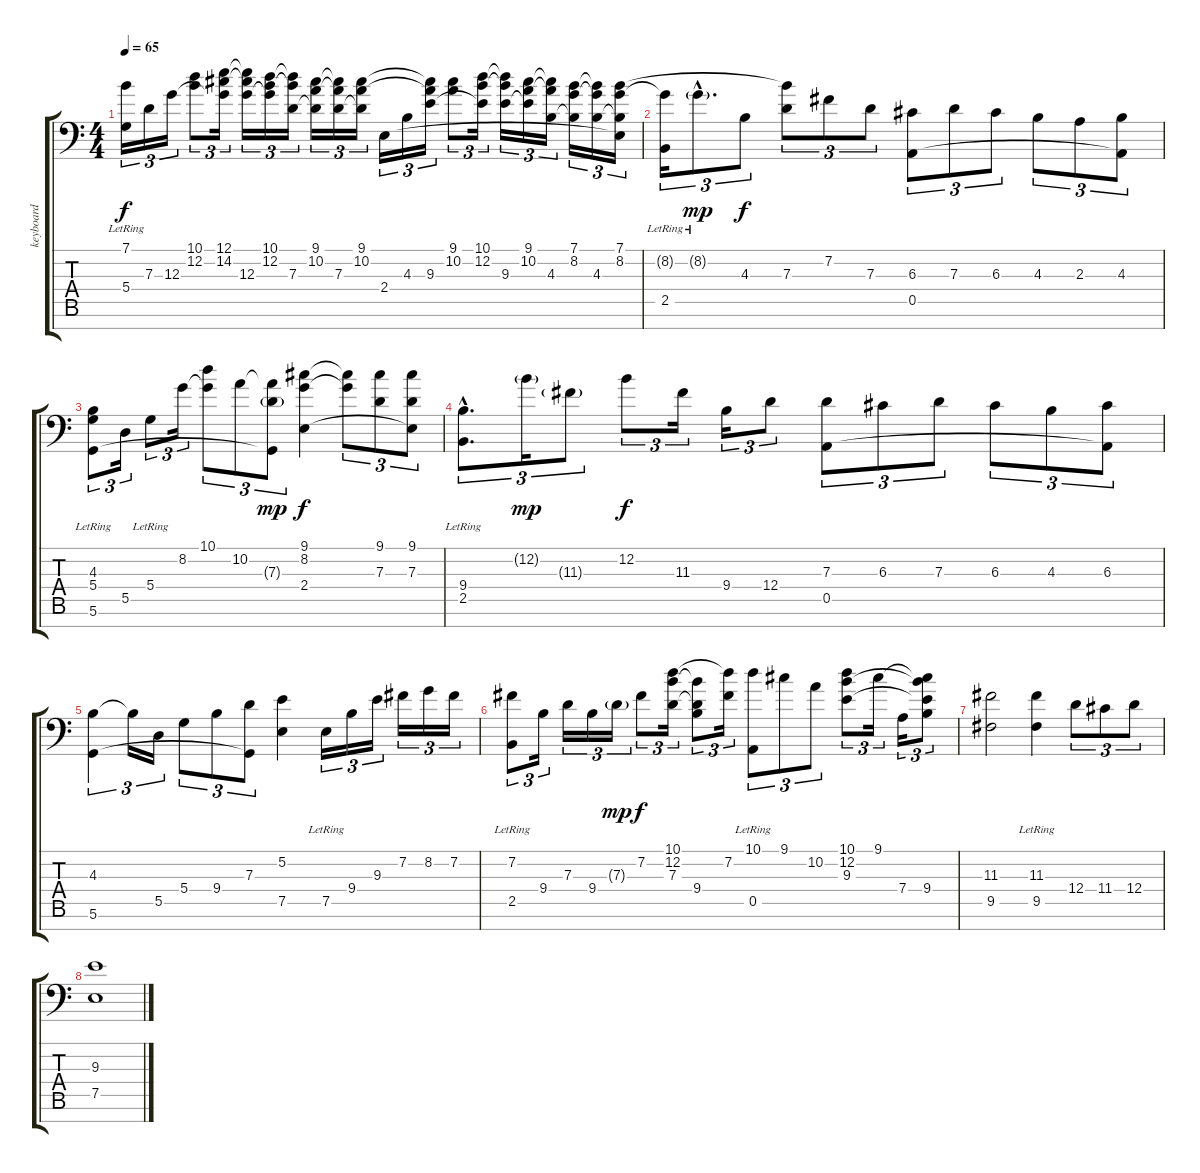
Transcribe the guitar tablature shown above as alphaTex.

\track ("keyboard" "keyboard") {instrument choiraahs}
\staff {score tabs}
\tuning (E4 B3 G3 D3 A2 D2 D1) {hide}
\ts (4 4)
\tempo 65
\clef f4
\ks c
(7.1 5.4{lr}).16{tu (3 2) dy f} 7.3.16{tu (3 2)} 12.3.16{tu (3 2)} (10.1 12.2).8{tu (3 2)} (12.1 14.2 12.3{t}).16{tu (3 2)} (12.1{t} 14.2{t} 12.3).16{tu (3 2)} (10.1 12.2 12.3{t}).16{tu (3 2)} (10.1{t} 12.2{t} 7.3).16{tu (3 2)} (9.1 10.2 7.3{t}).16{tu (3 2)} (9.1{t} 10.2{t} 7.3).16{tu (3 2)} (9.1 10.2 7.3{t}).16{tu (3 2)} 2.4.16{tu (3 2)} 4.3.16{tu (3 2)} (9.1{t} 10.2{t} 9.3).16{tu (3 2)} (9.1 10.2).8{tu (3 2)} (10.1 12.2 9.3{t}).16{tu (3 2)} (10.1{t} 12.2{t} 9.3).16{tu (3 2)} (9.1 10.2 9.3{t}).16{tu (3 2)} (9.1{t} 10.2{t} 4.3).16{tu (3 2)} (7.1 8.2 4.3{t}).16{tu (3 2)} (7.1{t} 8.2{t} 4.3).16{tu (3 2)} (7.1 8.2 4.3{t} 2.4{t}).16{tu (3 2)} |
(8.2{t} 2.5{lr}).16{tu (3 2)} 8.2{g hac lr}.8{d tu (3 2) dy mp} 4.3.8{tu (3 2) dy f} (7.1{t} 7.3).8{tu (3 2)} 7.2.8{tu (3 2)} 7.3.8{tu (3 2)} (6.3 0.5).8{tu (3 2)} 7.3.8{tu (3 2)} 6.3.8{tu (3 2)} 4.3.8{tu (3 2)} 2.3.8{tu (3 2)} (4.3 0.5{t}).8{tu (3 2)} |
(4.3 5.4{lr} 5.6).8{tu (3 2)} 5.5.16{tu (3 2)} 5.4{lr}.8{tu (3 2)} 8.2.16{tu (3 2)} (10.1 8.2{t}).8{tu (3 2)} 10.2.8{tu (3 2)} (10.2{t} 7.3{g} 5.6{t}).8{tu (3 2) dy mp} (9.1 8.2 2.4).4{dy f} (9.1{t} 8.2{t}).8{tu (3 2)} (9.1 7.3).8{tu (3 2)} (9.1 7.3 2.4{t}).8{tu (3 2)} |
(9.4{hac lr} 2.5{hac lr}).8{d tu (3 2)} 12.2{g}.16{tu (3 2) dy mp} 11.3{g}.8{tu (3 2)} 12.2.8{tu (3 2) dy f} 11.3.16{tu (3 2)} 9.4.16{tu (3 2)} 12.4.8{tu (3 2)} (7.3 0.5).8{tu (3 2)} 6.3.8{tu (3 2)} 7.3.8{tu (3 2)} 6.3.8{tu (3 2)} 4.3.8{tu (3 2)} (6.3 0.5{t}).8{tu (3 2)} |
(4.3 5.6).4{tu (3 2)} 4.3{t}.16{tu (3 2)} 5.5.16{tu (3 2)} 5.4.8{tu (3 2)} 9.4.8{tu (3 2)} (7.3 5.6{t}).8{tu (3 2)} (5.2 7.5).4 7.5{lr}.16{tu (3 2)} 9.4.16{tu (3 2)} 9.3.16{tu (3 2)} 7.2.16{tu (3 2)} 8.2.16{tu (3 2)} 7.2.16{tu (3 2)} |
(7.2 2.5{lr}).8{tu (3 2)} 9.4.16{tu (3 2)} 7.3.16{tu (3 2)} 9.4.16{tu (3 2)} 7.3{g}.16{tu (3 2) dy mp} 7.2.8{tu (3 2) dy f} (10.1 12.2 7.3).16{tu (3 2)} (12.2{t} 7.3{t} 9.4).8{tu (3 2)} (10.1{t} 7.2).16{tu (3 2)} (10.1 0.5{lr}).8{tu (3 2)} 9.1.8{tu (3 2)} 10.2.8{tu (3 2)} (10.1 12.2 9.3).8{tu (3 2)} 9.1.16{tu (3 2)} 7.4.16{tu (3 2)} (9.1{t} 12.2{t} 9.3{t} 9.4).8{tu (3 2)} |
(11.3 9.5).2 (11.3 9.5{lr}).4 12.4.8{tu (3 2)} 11.4.8{tu (3 2)} 12.4.8{tu (3 2)} |
(9.3 7.5).1
